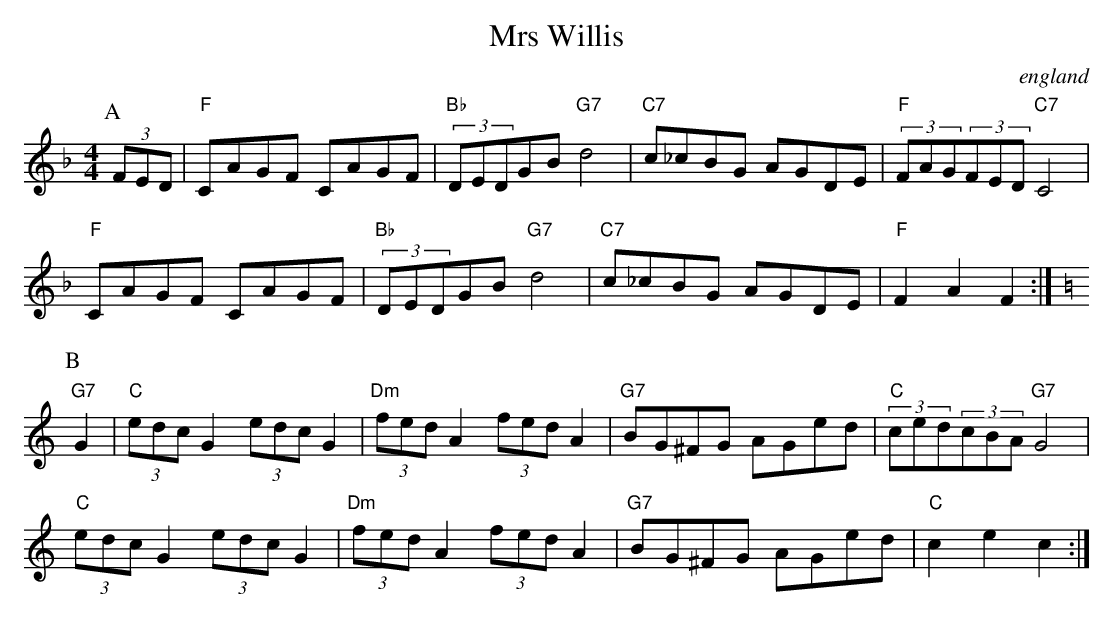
X:1
T:Mrs Willis
O:england
M:4/4
L:1/8
K:F
P:A
(3FED|"F"CAGF CAGF|(3"Bb"DEDGB "G7"d4|"C7"c_cBG AGDE|(3"F"FAG(3FED "C7"C4|
"F"CAGF CAGF|(3"Bb"DEDGB "G7"d4|"C7"c_cBG AGDE|"F"F2A2 F2:|
K:C
P:B
"G7"G2|(3"C"edcG2 (3edcG2|(3"Dm"fedA2 (3fedA2|"G7"BG^FG AGed|\
(3"C"ced(3cBA "G7"G4|
(3"C"edcG2 (3edcG2|(3"Dm"fedA2 (3fedA2|"G7"BG^FG AGed|"C"c2e2 c2:|
